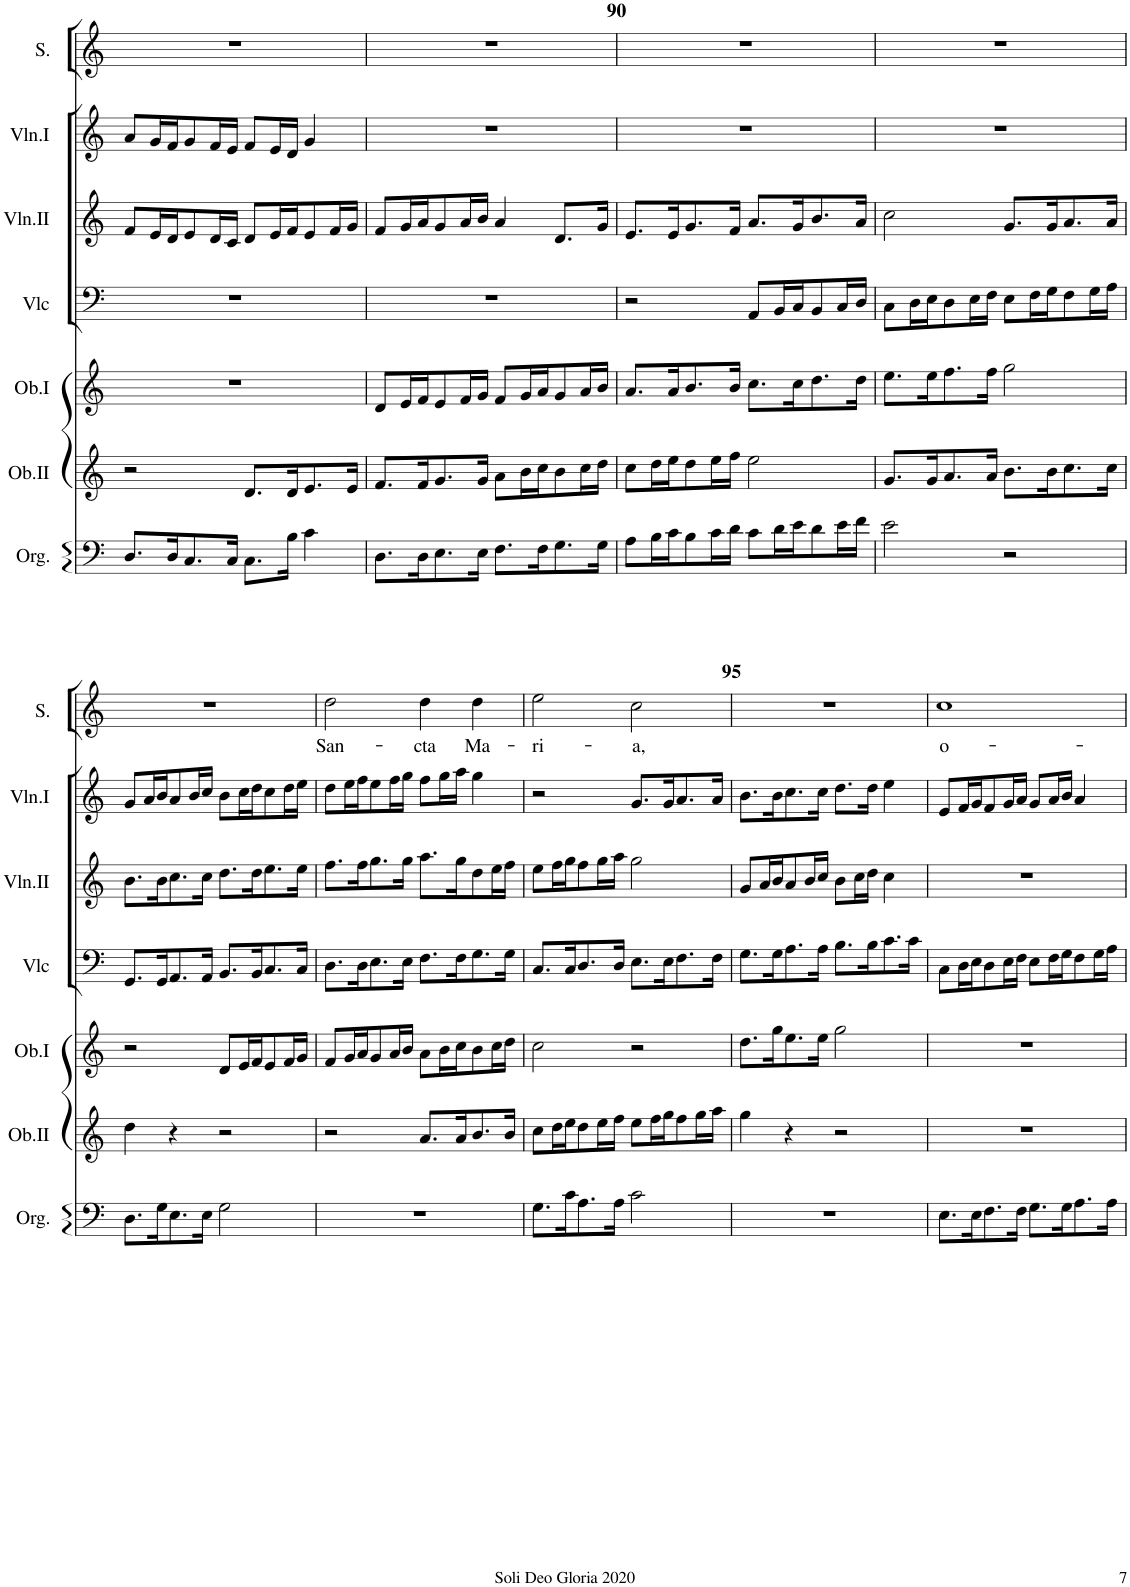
**kern	**kern	**kern	**kern	**kern	**kern	**kern	**text
*part7	*part6	*part5	*part4	*part3	*part2	*part1	*part1
*staff7	*staff6	*staff5	*staff4	*staff3	*staff2	*staff1	*staff1
*I"Orgue	*I"Oboe II	*I"Oboe I	*I"Violoncelle	*I"Violon II	*I"Violon I	*I"Soprano	*
*I'Org.	*I'Ob.II	*I'Ob.I	*I'Vlc	*I'Vln.II	*I'Vln.I	*I'S.	*
!!LO:PB:g=z
*clefF4	*clefG2	*clefG2	*clefF4	*clefG2	*clefG2	*clefG2	*
*k[]	*k[]	*k[]	*k[]	*k[]	*k[]	*k[]	*
*M2/2	*M2/2	*M2/2	*M2/2	*M2/2	*M2/2	*M2/2	*
*met(c|)	*met(c|)	*met(c|)	*met(c|)	*met(c|)	*met(c|)	*met(c|)	*
=88	=88	=88	=88	=88	=88	=88	=88
8.D/L	2r	1r	1r	8f/L	8a/L	1r	.
.	.	.	.	16e/L	16g/L	.	.
16D/K	.	.	.	16d/J	16f/J	.	.
8.C/	.	.	.	8e/	8g/	.	.
.	.	.	.	16d/L	16f/L	.	.
16C/Jk	.	.	.	16c/JJ	16e/JJ	.	.
8.C\L	8.d/L	.	.	8d/L	8f/L	.	.
.	.	.	.	16e/L	16e/L	.	.
16B\Jk	16d/K	.	.	16f/J	16d/JJ	.	.
4c\	8.e/	.	.	8e/	4g/	.	.
.	.	.	.	16f/L	.	.	.
.	16e/Jk	.	.	16g/JJ	.	.	.
=89	=89	=89	=89	=89	=89	=89	=89
8.D\L	8.f/L	8d/L	1r	8f/L	1r	1r	.
.	.	16e/L	.	16g/L	.	.	.
16D\K	16f/K	16f/J	.	16a/J	.	.	.
8.E\	8.g/	8e/	.	8g/	.	.	.
.	.	16f/L	.	16a/L	.	.	.
16E\Jk	16g/Jk	16g/JJ	.	16b/JJ	.	.	.
8.F\L	8a\L	8f/L	.	4a/	.	.	.
.	16b\L	16g/L	.	.	.	.	.
16F\K	16cc\J	16a/J	.	.	.	.	.
8.G\	8b\	8g/	.	8.d/L	.	.	.
.	16cc\L	16a/L	.	.	.	.	.
16G\Jk	16dd\JJ	16b/JJ	.	16g/Jk	.	.	.
=90	=90	=90	=90	=90	=90	=90	=90
8A\L	8cc\L	8.a/L	2r	8.e/L	1r	1r	.
16B\L	16dd\L	.	.	.	.	.	.
16c\J	16ee\J	16a/K	.	16e/K	.	.	.
8B\	8dd\	8.b/	.	8.g/	.	.	.
16c\L	16ee\L	.	.	.	.	.	.
16d\JJ	16ff\JJ	16b/Jk	.	16f/Jk	.	.	.
8c\L	2ee\	8.cc\L	8AA/L	8.a/L	.	.	.
16d\L	.	.	16BB/L	.	.	.	.
16e\J	.	16cc\K	16C/J	16g/K	.	.	.
8d\	.	8.dd\	8BB/	8.b/	.	.	.
16e\L	.	.	16C/L	.	.	.	.
16f\JJ	.	16dd\Jk	16D/JJ	16a/Jk	.	.	.
=91	=91	=91	=91	=91	=91	=91	=91
2e\	8.g/L	8.ee\L	8C\L	2cc\	1r	1r	.
.	.	.	16D\L	.	.	.	.
.	16g/K	16ee\K	16E\J	.	.	.	.
.	8.a/	8.ff\	8D\	.	.	.	.
.	.	.	16E\L	.	.	.	.
.	16a/Jk	16ff\Jk	16F\JJ	.	.	.	.
2r	8.b\L	2gg\	8E\L	8.g/L	.	.	.
.	.	.	16F\L	.	.	.	.
.	16b\K	.	16G\J	16g/K	.	.	.
.	8.cc\	.	8F\	8.a/	.	.	.
.	.	.	16G\L	.	.	.	.
.	16cc\Jk	.	16A\JJ	16a/Jk	.	.	.
!!LO:LB:g=z
=92	=92	=92	=92	=92	=92	=92	=92
8.D\L	4dd\	2r	8.GG/L	8.b\L	8g/L	1r	.
.	.	.	.	.	16a/L	.	.
16G\K	.	.	16GG/K	16b\K	16b/J	.	.
8.E\	4r	.	8.AA/	8.cc\	8a/	.	.
.	.	.	.	.	16b/L	.	.
16E\Jk	.	.	16AA/Jk	16cc\Jk	16cc/JJ	.	.
2G\	2r	8d/L	8.BB/L	8.dd\L	8b\L	.	.
.	.	16e/L	.	.	16cc\L	.	.
.	.	16f/J	16BB/K	16dd\K	16dd\J	.	.
.	.	8e/	8.C/	8.ee\	8cc\	.	.
.	.	16f/L	.	.	16dd\L	.	.
.	.	16g/JJ	16C/Jk	16ee\Jk	16ee\JJ	.	.
=93	=93	=93	=93	=93	=93	=93	=93
!	!	!	!	!	!	!	!LO:LY:b
1r	2r	8f/L	8.D\L	8.ff\L	8dd\L	2dd\	San-
.	.	16g/L	.	.	16ee\L	.	.
.	.	16a/J	16D\K	16ff\K	16ff\J	.	.
.	.	8g/	8.E\	8.gg\	8ee\	.	.
.	.	16a/L	.	.	16ff\L	.	.
.	.	16b/JJ	16E\Jk	16gg\Jk	16gg\JJ	.	.
!	!	!	!	!	!	!	!LO:LY:b
.	8.a/L	8a\L	8.F\L	8.aa\L	8ff\L	4dd\	-cta
.	.	16b\L	.	.	16gg\L	.	.
.	16a/K	16cc\J	16F\K	16gg\K	16aa\JJ	.	.
!	!	!	!	!	!	!	!LO:LY:b
.	8.b/	8b\	8.G\	8dd\	4gg\	4dd\	Ma-
.	.	16cc\L	.	16ee\L	.	.	.
.	16b/Jk	16dd\JJ	16G\Jk	16ff\JJ	.	.	.
=94	=94	=94	=94	=94	=94	=94	=94
!	!	!	!	!	!	!	!LO:LY:b
8.G\L	8cc\L	2cc\	8.C/L	8ee\L	2r	2ee\	-ri-
.	16dd\L	.	.	16ff\L	.	.	.
16c\K	16ee\J	.	16C/K	16gg\J	.	.	.
8.A\	8dd\	.	8.D/	8ff\	.	.	.
.	16ee\L	.	.	16gg\L	.	.	.
16A\Jk	16ff\JJ	.	16D/Jk	16aa\JJ	.	.	.
!	!	!	!	!	!	!	!LO:LY:b
2c\	8ee\L	2r	8.E\L	2gg\	8.g/L	2cc\	-a,
.	16ff\L	.	.	.	.	.	.
.	16gg\J	.	16E\K	.	16g/K	.	.
.	8ff\	.	8.F\	.	8.a/	.	.
.	16gg\L	.	.	.	.	.	.
.	16aa\JJ	.	16F\Jk	.	16a/Jk	.	.
=95	=95	=95	=95	=95	=95	=95	=95
1r	4gg\	8.dd\L	8.G\L	8g/L	8.b\L	1r	.
.	.	.	.	16a/L	.	.	.
.	.	16gg\K	16G\K	16b/J	16b\K	.	.
.	4r	8.ee\	8.A\	8a/	8.cc\	.	.
.	.	.	.	16b/L	.	.	.
.	.	16ee\Jk	16A\Jk	16cc/JJ	16cc\Jk	.	.
.	2r	2gg\	8.B\L	8b\L	8.dd\L	.	.
.	.	.	.	16cc\L	.	.	.
.	.	.	16B\K	16dd\JJ	16dd\Jk	.	.
.	.	.	8.c\	4cc\	4ee\	.	.
.	.	.	16c\Jk	.	.	.	.
=96	=96	=96	=96	=96	=96	=96	=96
!	!	!	!	!	!	!	!LO:LY:b
8.E\L	1r	1r	8C\L	1r	8e/L	1cc	o-
.	.	.	16D\L	.	16f/L	.	.
16E\K	.	.	16E\J	.	16g/J	.	.
8.F\	.	.	8D\	.	8f/	.	.
.	.	.	16E\L	.	16g/L	.	.
16F\Jk	.	.	16F\JJ	.	16a/JJ	.	.
8.G\L	.	.	8E\L	.	8g/L	.	.
.	.	.	16F\L	.	16a/L	.	.
16G\K	.	.	16G\J	.	16b/JJ	.	.
8.A\	.	.	8F\	.	4a/	.	.
.	.	.	16G\L	.	.	.	.
16A\Jk	.	.	16A\JJ	.	.	.	.
=	=	=	=	=	=	=	=
*-	*-	*-	*-	*-	*-	*-	*-
